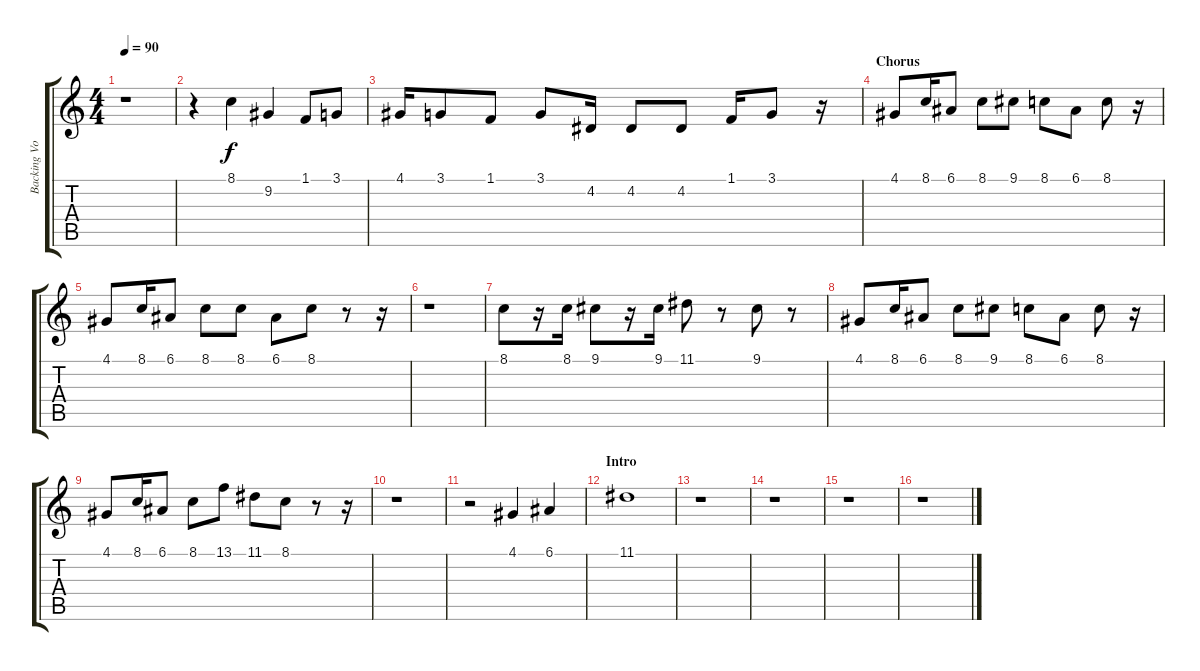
\track ("Backing Vocals" "Backing Vo") {instrument voiceoohs}
\staff {score tabs}
\tuning (E4 B3 G3 D3 A2 E2) {hide}
\ts (4 4)
\tempo 90
\clef g2
\ks c
r.1{dy f} |
r.4 8.1.4 9.2.4 1.1.8 3.1.8 |
4.1.16 3.1.8 1.1.8 3.1.8 4.2.16 4.2.8 4.2.8 1.1.16 3.1.8 r.16 |
\section ("" "Chorus")
4.1.8 8.1.16 6.1.8 8.1.8 9.1.8 8.1.8 6.1.8 8.1.8 r.16 |
4.1.8 8.1.16 6.1.8 8.1.8 8.1.8 6.1.8 8.1.8 r.8 r.16 |
r.1 |
8.1.8 r.16 8.1.16 9.1.8 r.16 9.1.16 11.1.8 r.8 9.1.8 r.8 |
4.1.8 8.1.16 6.1.8 8.1.8 9.1.8 8.1.8 6.1.8 8.1.8 r.16 |
4.1.8 8.1.16 6.1.8 8.1.8 13.1.8 11.1.8 8.1.8 r.8 r.16 |
r.1 |
r.2 4.1.4 6.1.4 |
\section ("" "Intro")
11.1.1 |
r.1 |
r.1 |
r.1 |
r.1
